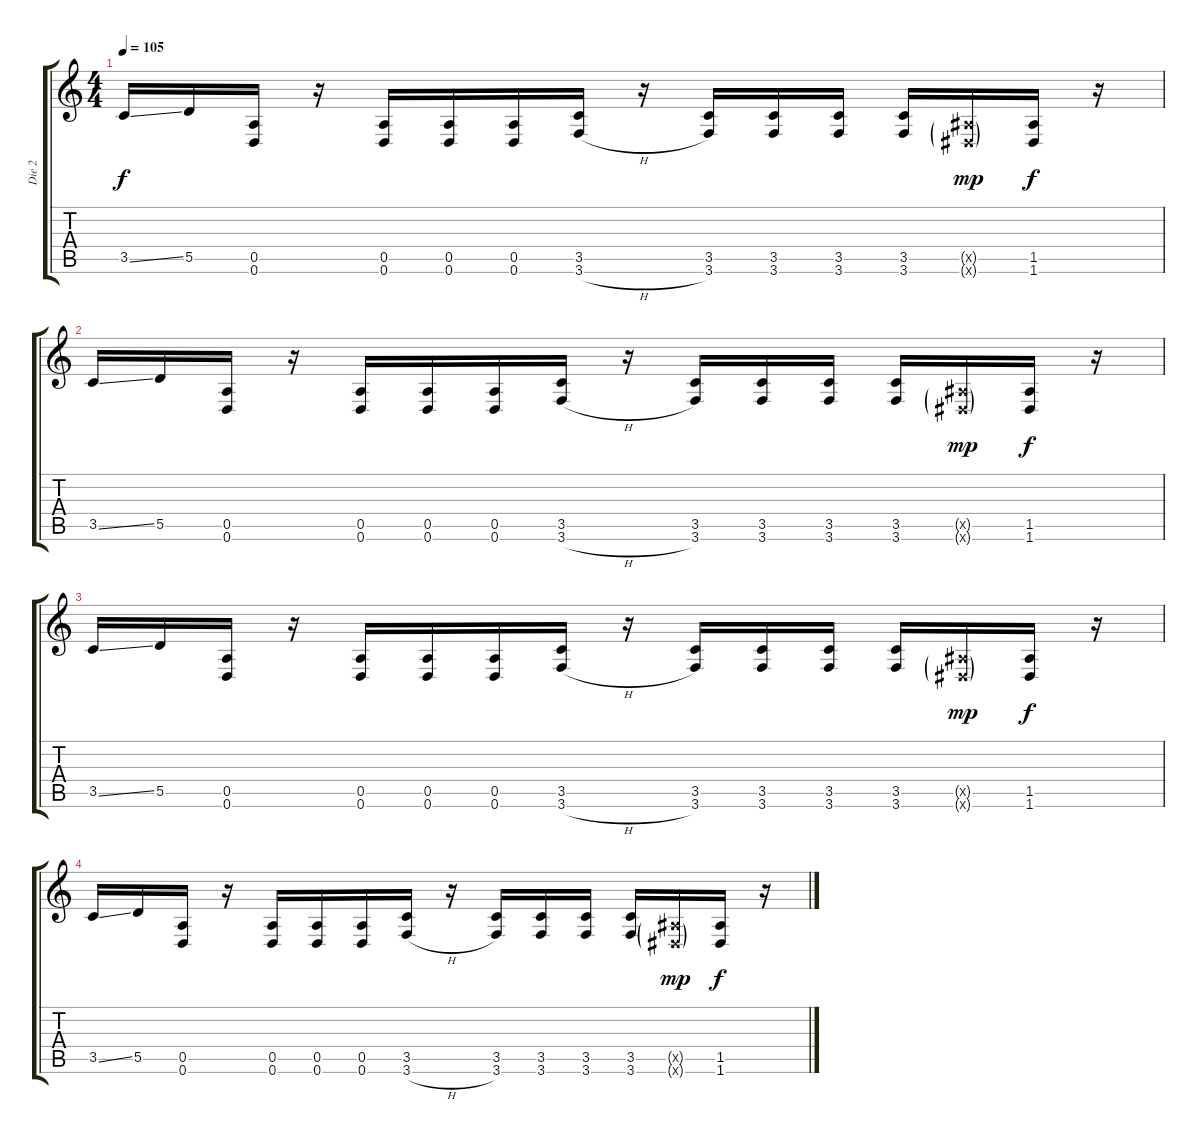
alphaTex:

\track ("Die 2" "Die 2") {instrument overdrivenguitar}
\staff {score tabs}
\tuning (E4 B3 G3 D3 A2 D2) {hide}
\ts (4 4)
\tempo 105
\clef g2
\ks c
3.5{ss}.16{dy f} 5.5.16 (0.5 0.6).16 r.16 (0.5 0.6).16 (0.5 0.6).16 (0.5 0.6).16 (3.5 3.6{h}).16 r.16 (3.5 3.6).16 (3.5 3.6).16 (3.5 3.6).16 (3.5 3.6).16 (1.5{g x} 1.6{g x}).16{dy mp} (1.5 1.6).16{dy f} r.16 |
3.5{ss}.16 5.5.16 (0.5 0.6).16 r.16 (0.5 0.6).16 (0.5 0.6).16 (0.5 0.6).16 (3.5 3.6{h}).16 r.16 (3.5 3.6).16 (3.5 3.6).16 (3.5 3.6).16 (3.5 3.6).16 (1.5{g x} 1.6{g x}).16{dy mp} (1.5 1.6).16{dy f} r.16 |
3.5{ss}.16 5.5.16 (0.5 0.6).16 r.16 (0.5 0.6).16 (0.5 0.6).16 (0.5 0.6).16 (3.5 3.6{h}).16 r.16 (3.5 3.6).16 (3.5 3.6).16 (3.5 3.6).16 (3.5 3.6).16 (1.5{g x} 1.6{g x}).16{dy mp} (1.5 1.6).16{dy f} r.16 |
3.5{ss}.16 5.5.16 (0.5 0.6).16 r.16 (0.5 0.6).16 (0.5 0.6).16 (0.5 0.6).16 (3.5 3.6{h}).16 r.16 (3.5 3.6).16 (3.5 3.6).16 (3.5 3.6).16 (3.5 3.6).16 (1.5{g x} 1.6{g x}).16{dy mp} (1.5 1.6).16{dy f} r.16
